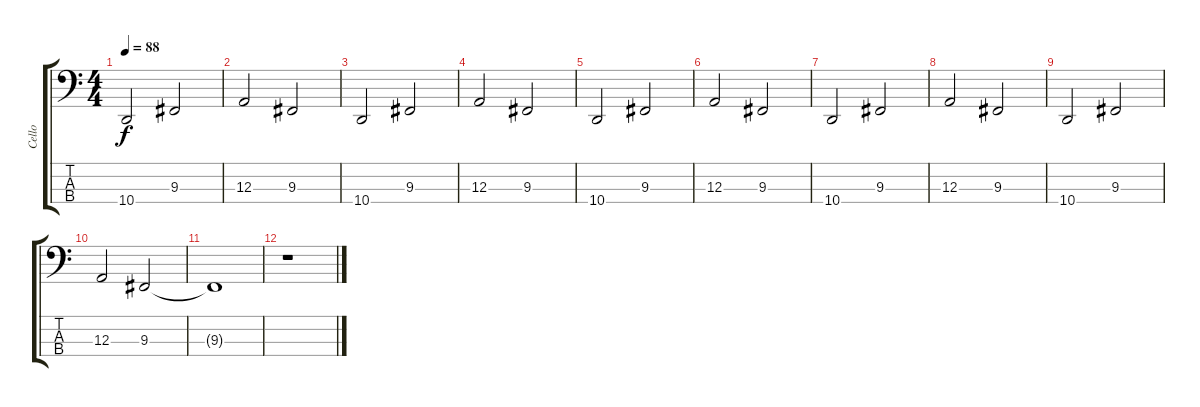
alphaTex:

\track ("Cello" "Cello") {instrument cello}
\staff {score tabs}
\tuning (G2 D2 A1 E1) {hide}
\ts (4 4)
\tempo 88
\clef f4
\ks c
10.4.2{dy f} 9.3.2 |
12.3.2 9.3.2 |
10.4.2 9.3.2 |
12.3.2 9.3.2 |
10.4.2 9.3.2 |
12.3.2 9.3.2 |
10.4.2 9.3.2 |
12.3.2 9.3.2 |
10.4.2 9.3.2 |
12.3.2 9.3.2 |
9.3{t}.1 |
r.1
